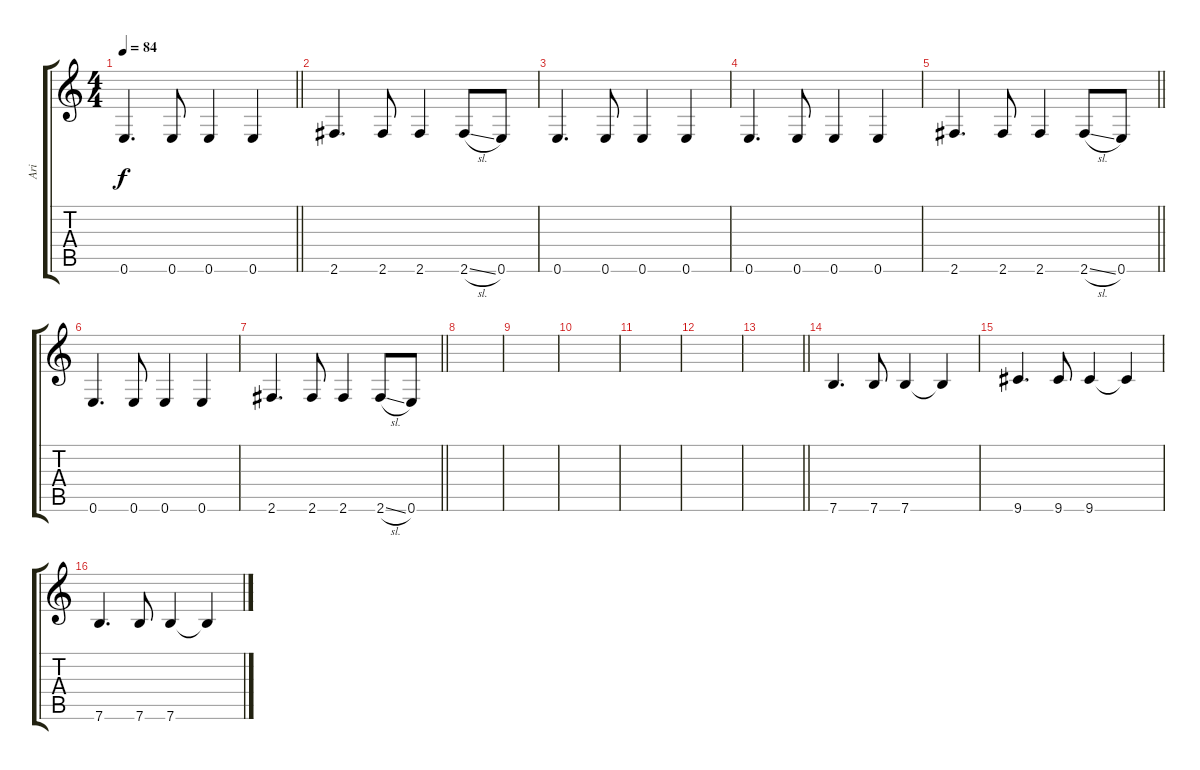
\track ("Ari" "Ari") {instrument electricbassfinger}
\staff {score tabs}
\tuning (E4 B3 G3 D3 A2 E2) {hide}
\ts (4 4)
\tempo 84
\clef g2
\barLineRight lightlight
\ks c
0.6.4{d dy f} 0.6.8 0.6.4 0.6.4 |
2.6.4{d} 2.6.8 2.6.4 2.6{sl}.8 0.6.8 |
0.6.4{d} 0.6.8 0.6.4 0.6.4 |
0.6.4{d} 0.6.8 0.6.4 0.6.4 |
\barLineRight lightlight
2.6.4{d} 2.6.8 2.6.4 2.6{sl}.8 0.6.8 |
0.6.4{d} 0.6.8 0.6.4 0.6.4 |
\barLineRight lightlight
2.6.4{d} 2.6.8 2.6.4 2.6{sl}.8 0.6.8 |
|
|
|
|
|
\barLineRight lightlight
|
7.6.4{d} 7.6.8 7.6.4 7.6{t}.4 |
9.6.4{d} 9.6.8 9.6.4 9.6{t}.4 |
7.6.4{d} 7.6.8 7.6.4 7.6{t}.4
